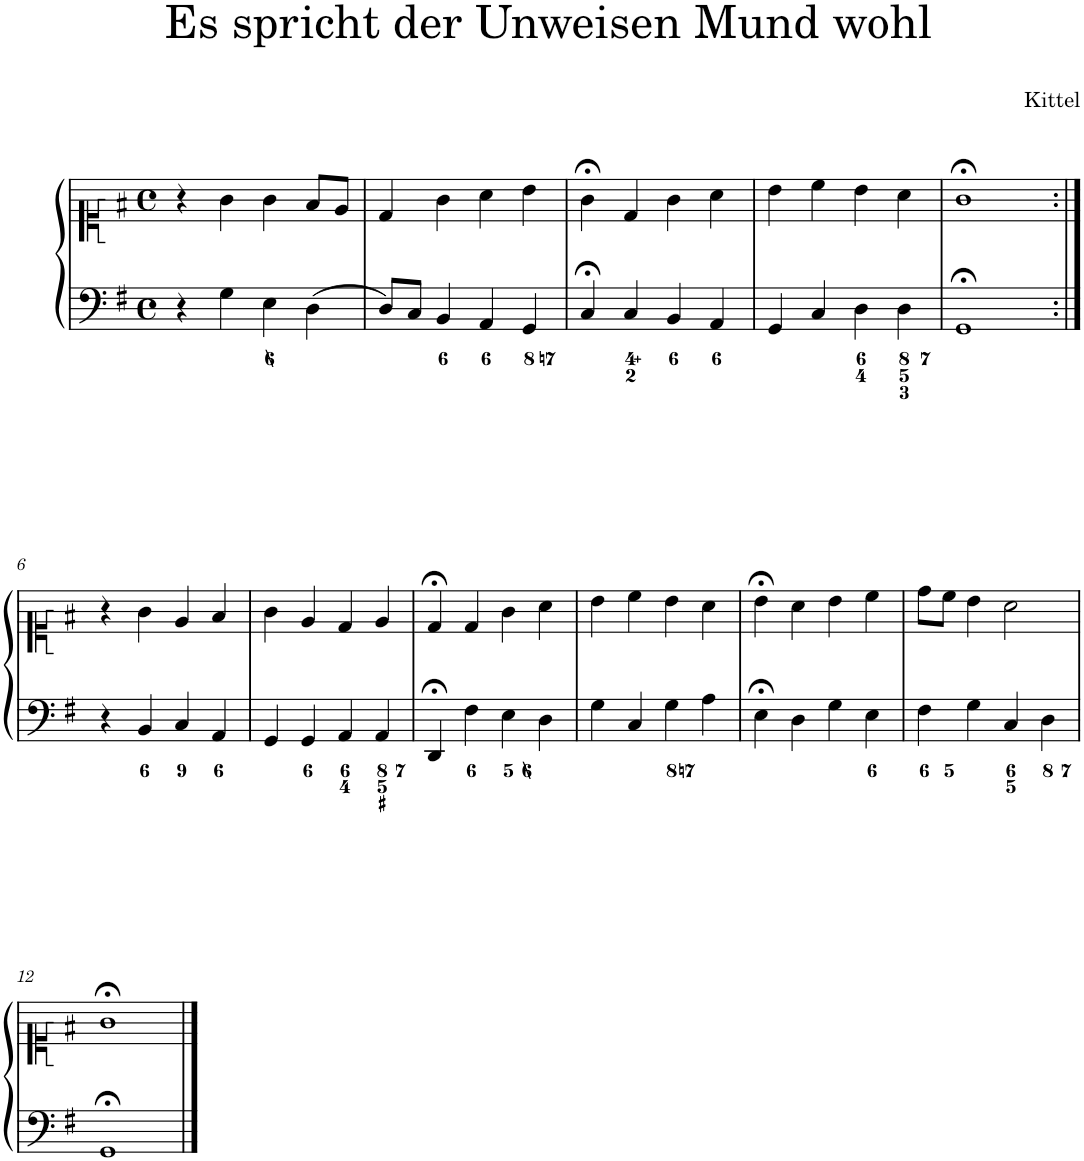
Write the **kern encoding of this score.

**kern	**kern
*part1	*part1
*staff2	*staff1
*I"Piano	*
*I'Pno.	*
*clefF4	*clefC1
*k[f#]	*k[f#]
*M4/4	*M4/4
*met(c)	*met(c)
=1	=1
4r	4r
4G\	4g\
4E\	4g\
4D\	8f#/L
.	8e/J
=2	=2
8D/L	4d/
8C/J	.
4BB/	4g\
4AA/	4a\
4GG/	4b\
=3	=3
4C;</	4g;<\
4C/	4d/
4BB/	4g\
4AA/	4a\
=4	=4
4GG/	4b\
4C/	4cc\
4D\	4b\
4D\	4a\
=5	=5
1GG;<	1g;<
!!LO:LB:g=z
=6:|!	=6:|!
4r	4r
4BB/	4g\
4C/	4e/
4AA/	4f#/
=7	=7
4GG/	4g\
4GG/	4e/
4AA/	4d/
4AA/	4e/
=8	=8
4DD;</	4d;</
4F#\	4d/
4E\	4g\
4D\	4a\
=9	=9
4G\	4b\
4C/	4cc\
4G\	4b\
4A\	4a\
=10	=10
4E;<\	4b;<\
4D\	4a\
4G\	4b\
4E\	4cc\
=11	=11
4F#\	8dd\L
.	8cc\J
4G\	4b\
4C/	2a\
4D\	.
!!LO:LB:g=z
=12	=12
1GG;<	1g;<
==	==
*-	*-
